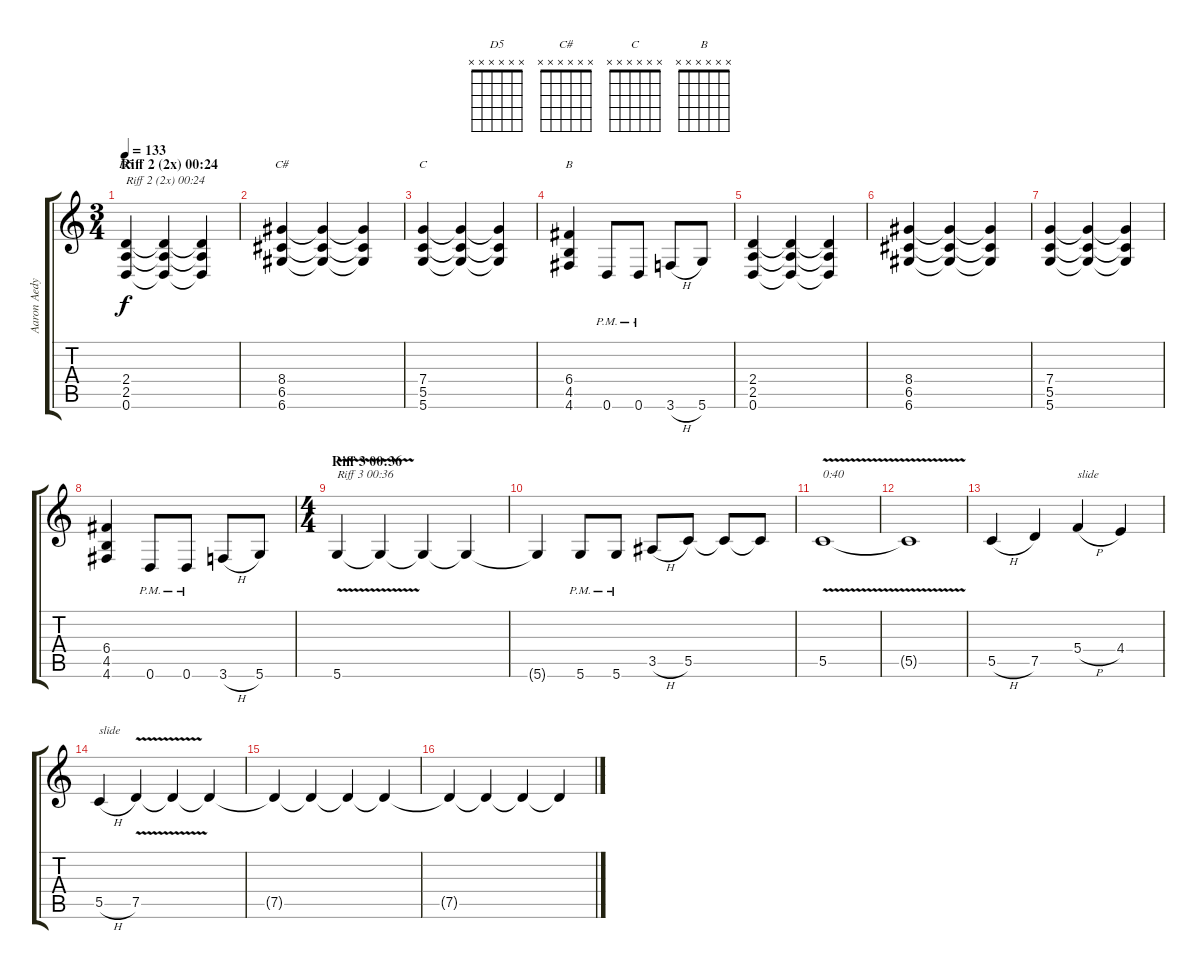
\track ("Aaron Aedy" "Aaron Aedy") {instrument overdrivenguitar}
\staff {score tabs}
\tuning (D4 A3 F3 C3 G2 D2) {hide}
\chord ("D5" x x x x x x)
\chord ("C#" x x x x x x)
\chord ("C" x x x x x x)
\chord ("B" x x x x x x)
\ts (3 4)
\section ("" "Riff 2 (2x) 00:24")
\tempo 133
\clef g2
\ks c
(2.4 2.5 0.6).4{ch "D5" txt "Riff 2 (2x) 00:24" dy f} (2.4{t} 2.5{t} 0.6{t}).4 (2.4{t} 2.5{t} 0.6{t}).4 |
(8.4 6.5 6.6).4{ch "C#"} (8.4{t} 6.5{t} 6.6{t}).4 (8.4{t} 6.5{t} 6.6{t}).4 |
(7.4 5.5 5.6).4{ch "C"} (7.4{t} 5.5{t} 5.6{t}).4 (7.4{t} 5.5{t} 5.6{t}).4 |
(6.4 4.5 4.6).4{ch "B"} 0.6{pm}.8 0.6{pm}.8 3.6{h}.8 5.6.8 |
(2.4 2.5 0.6).4 (2.4{t} 2.5{t} 0.6{t}).4 (2.4{t} 2.5{t} 0.6{t}).4 |
(8.4 6.5 6.6).4 (8.4{t} 6.5{t} 6.6{t}).4 (8.4{t} 6.5{t} 6.6{t}).4 |
(7.4 5.5 5.6).4 (7.4{t} 5.5{t} 5.6{t}).4 (7.4{t} 5.5{t} 5.6{t}).4 |
(6.4 4.5 4.6).4 0.6{pm}.8 0.6{pm}.8 3.6{h}.8 5.6.8 |
\ts (4 4)
\section ("" "Riff 3 00:36")
5.6{v}.4{txt "Riff 3 00:36"} 5.6{t}.4 5.6{t}.4 5.6{t}.4 |
5.6{t}.4 5.6{pm}.8 5.6{pm}.8 3.5{h}.8 5.5.8 5.5{t}.8 5.5{t}.8 |
5.5{v}.1{txt "0:40"} |
5.5{t}.1 |
5.5{h}.4 7.5.4 5.4{h}.4{txt "slide"} 4.4.4 |
5.5{h}.4{txt "slide"} 7.5{v}.4 7.5{t}.4 7.5{t}.4 |
7.5{t}.4 7.5{t}.4 7.5{t}.4 7.5{t}.4 |
7.5{t}.4 7.5{t}.4 7.5{t}.4 7.5{t}.4
